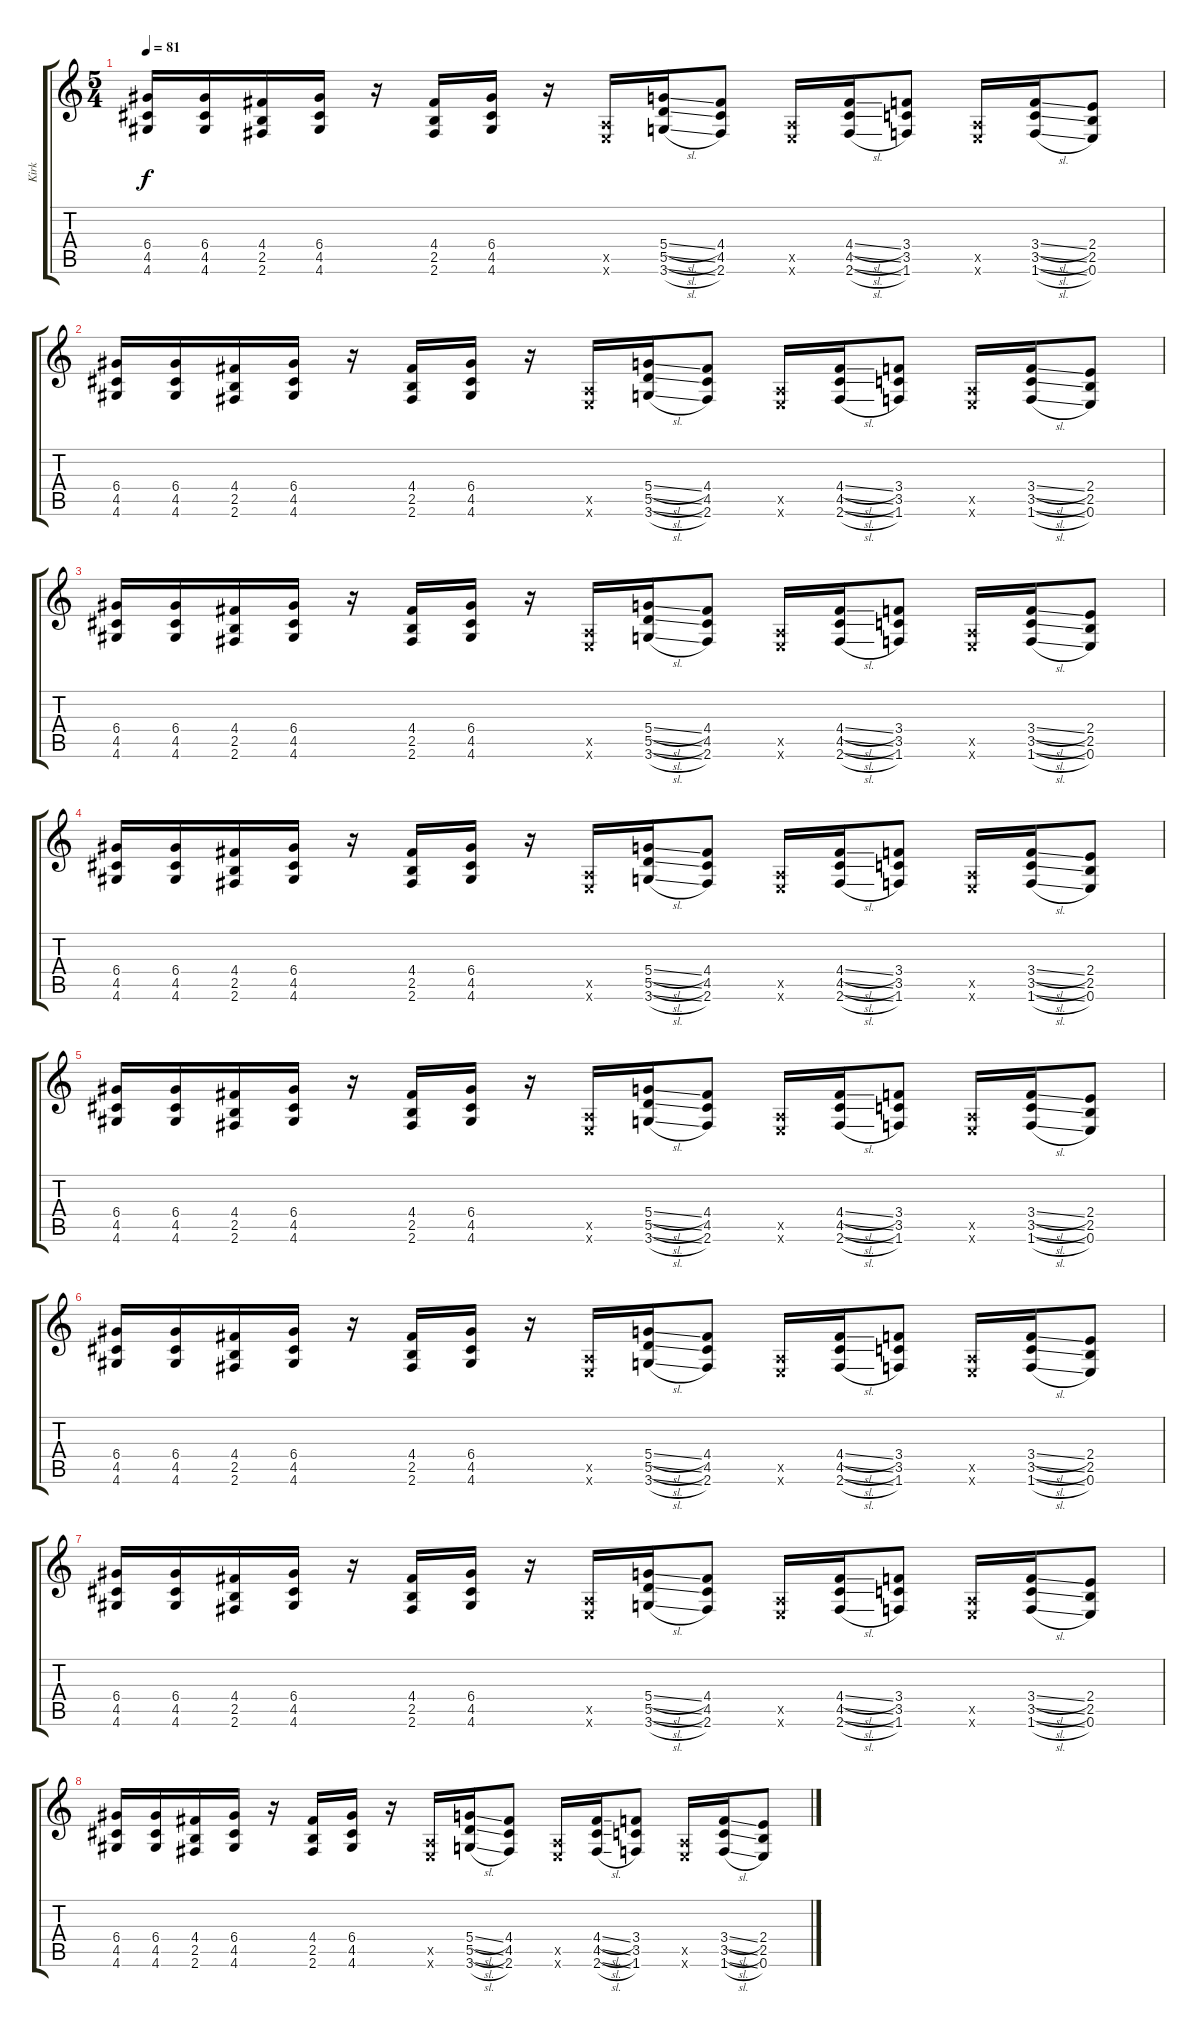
\track ("Kirk" "Kirk") {instrument distortionguitar}
\staff {score tabs}
\tuning (E4 B3 G3 D3 A2 E2) {hide}
\ts (5 4)
\tempo 81
\clef g2
\ks c
(6.4 4.5 4.6).16{dy f} (6.4 4.5 4.6).16 (4.4 2.5 2.6).16 (6.4 4.5 4.6).16 r.16 (4.4 2.5 2.6).16 (6.4 4.5 4.6).16 r.16 (0.5{x} 0.6{x}).16 (5.4{sl} 5.5{sl} 3.6{sl}).16 (4.4 4.5 2.6).8 (0.5{x} 0.6{x}).16 (4.4{sl} 4.5{sl} 2.6{sl}).16 (3.4 3.5 1.6).8 (0.5{x} 0.6{x}).16 (3.4{sl} 3.5{sl} 1.6{sl}).16 (2.4 2.5 0.6).8 |
(6.4 4.5 4.6).16 (6.4 4.5 4.6).16 (4.4 2.5 2.6).16 (6.4 4.5 4.6).16 r.16 (4.4 2.5 2.6).16 (6.4 4.5 4.6).16 r.16 (0.5{x} 0.6{x}).16 (5.4{sl} 5.5{sl} 3.6{sl}).16 (4.4 4.5 2.6).8 (0.5{x} 0.6{x}).16 (4.4{sl} 4.5{sl} 2.6{sl}).16 (3.4 3.5 1.6).8 (0.5{x} 0.6{x}).16 (3.4{sl} 3.5{sl} 1.6{sl}).16 (2.4 2.5 0.6).8 |
(6.4 4.5 4.6).16 (6.4 4.5 4.6).16 (4.4 2.5 2.6).16 (6.4 4.5 4.6).16 r.16 (4.4 2.5 2.6).16 (6.4 4.5 4.6).16 r.16 (0.5{x} 0.6{x}).16 (5.4{sl} 5.5{sl} 3.6{sl}).16 (4.4 4.5 2.6).8 (0.5{x} 0.6{x}).16 (4.4{sl} 4.5{sl} 2.6{sl}).16 (3.4 3.5 1.6).8 (0.5{x} 0.6{x}).16 (3.4{sl} 3.5{sl} 1.6{sl}).16 (2.4 2.5 0.6).8 |
(6.4 4.5 4.6).16 (6.4 4.5 4.6).16 (4.4 2.5 2.6).16 (6.4 4.5 4.6).16 r.16 (4.4 2.5 2.6).16 (6.4 4.5 4.6).16 r.16 (0.5{x} 0.6{x}).16 (5.4{sl} 5.5{sl} 3.6{sl}).16 (4.4 4.5 2.6).8 (0.5{x} 0.6{x}).16 (4.4{sl} 4.5{sl} 2.6{sl}).16 (3.4 3.5 1.6).8 (0.5{x} 0.6{x}).16 (3.4{sl} 3.5{sl} 1.6{sl}).16 (2.4 2.5 0.6).8 |
(6.4 4.5 4.6).16 (6.4 4.5 4.6).16 (4.4 2.5 2.6).16 (6.4 4.5 4.6).16 r.16 (4.4 2.5 2.6).16 (6.4 4.5 4.6).16 r.16 (0.5{x} 0.6{x}).16 (5.4{sl} 5.5{sl} 3.6{sl}).16 (4.4 4.5 2.6).8 (0.5{x} 0.6{x}).16 (4.4{sl} 4.5{sl} 2.6{sl}).16 (3.4 3.5 1.6).8 (0.5{x} 0.6{x}).16 (3.4{sl} 3.5{sl} 1.6{sl}).16 (2.4 2.5 0.6).8 |
(6.4 4.5 4.6).16 (6.4 4.5 4.6).16 (4.4 2.5 2.6).16 (6.4 4.5 4.6).16 r.16 (4.4 2.5 2.6).16 (6.4 4.5 4.6).16 r.16 (0.5{x} 0.6{x}).16 (5.4{sl} 5.5{sl} 3.6{sl}).16 (4.4 4.5 2.6).8 (0.5{x} 0.6{x}).16 (4.4{sl} 4.5{sl} 2.6{sl}).16 (3.4 3.5 1.6).8 (0.5{x} 0.6{x}).16 (3.4{sl} 3.5{sl} 1.6{sl}).16 (2.4 2.5 0.6).8 |
(6.4 4.5 4.6).16 (6.4 4.5 4.6).16 (4.4 2.5 2.6).16 (6.4 4.5 4.6).16 r.16 (4.4 2.5 2.6).16 (6.4 4.5 4.6).16 r.16 (0.5{x} 0.6{x}).16 (5.4{sl} 5.5{sl} 3.6{sl}).16 (4.4 4.5 2.6).8 (0.5{x} 0.6{x}).16 (4.4{sl} 4.5{sl} 2.6{sl}).16 (3.4 3.5 1.6).8 (0.5{x} 0.6{x}).16 (3.4{sl} 3.5{sl} 1.6{sl}).16 (2.4 2.5 0.6).8 |
(6.4 4.5 4.6).16 (6.4 4.5 4.6).16 (4.4 2.5 2.6).16 (6.4 4.5 4.6).16 r.16 (4.4 2.5 2.6).16 (6.4 4.5 4.6).16 r.16 (0.5{x} 0.6{x}).16 (5.4{sl} 5.5{sl} 3.6{sl}).16 (4.4 4.5 2.6).8 (0.5{x} 0.6{x}).16 (4.4{sl} 4.5{sl} 2.6{sl}).16 (3.4 3.5 1.6).8 (0.5{x} 0.6{x}).16 (3.4{sl} 3.5{sl} 1.6{sl}).16 (2.4 2.5 0.6).8
